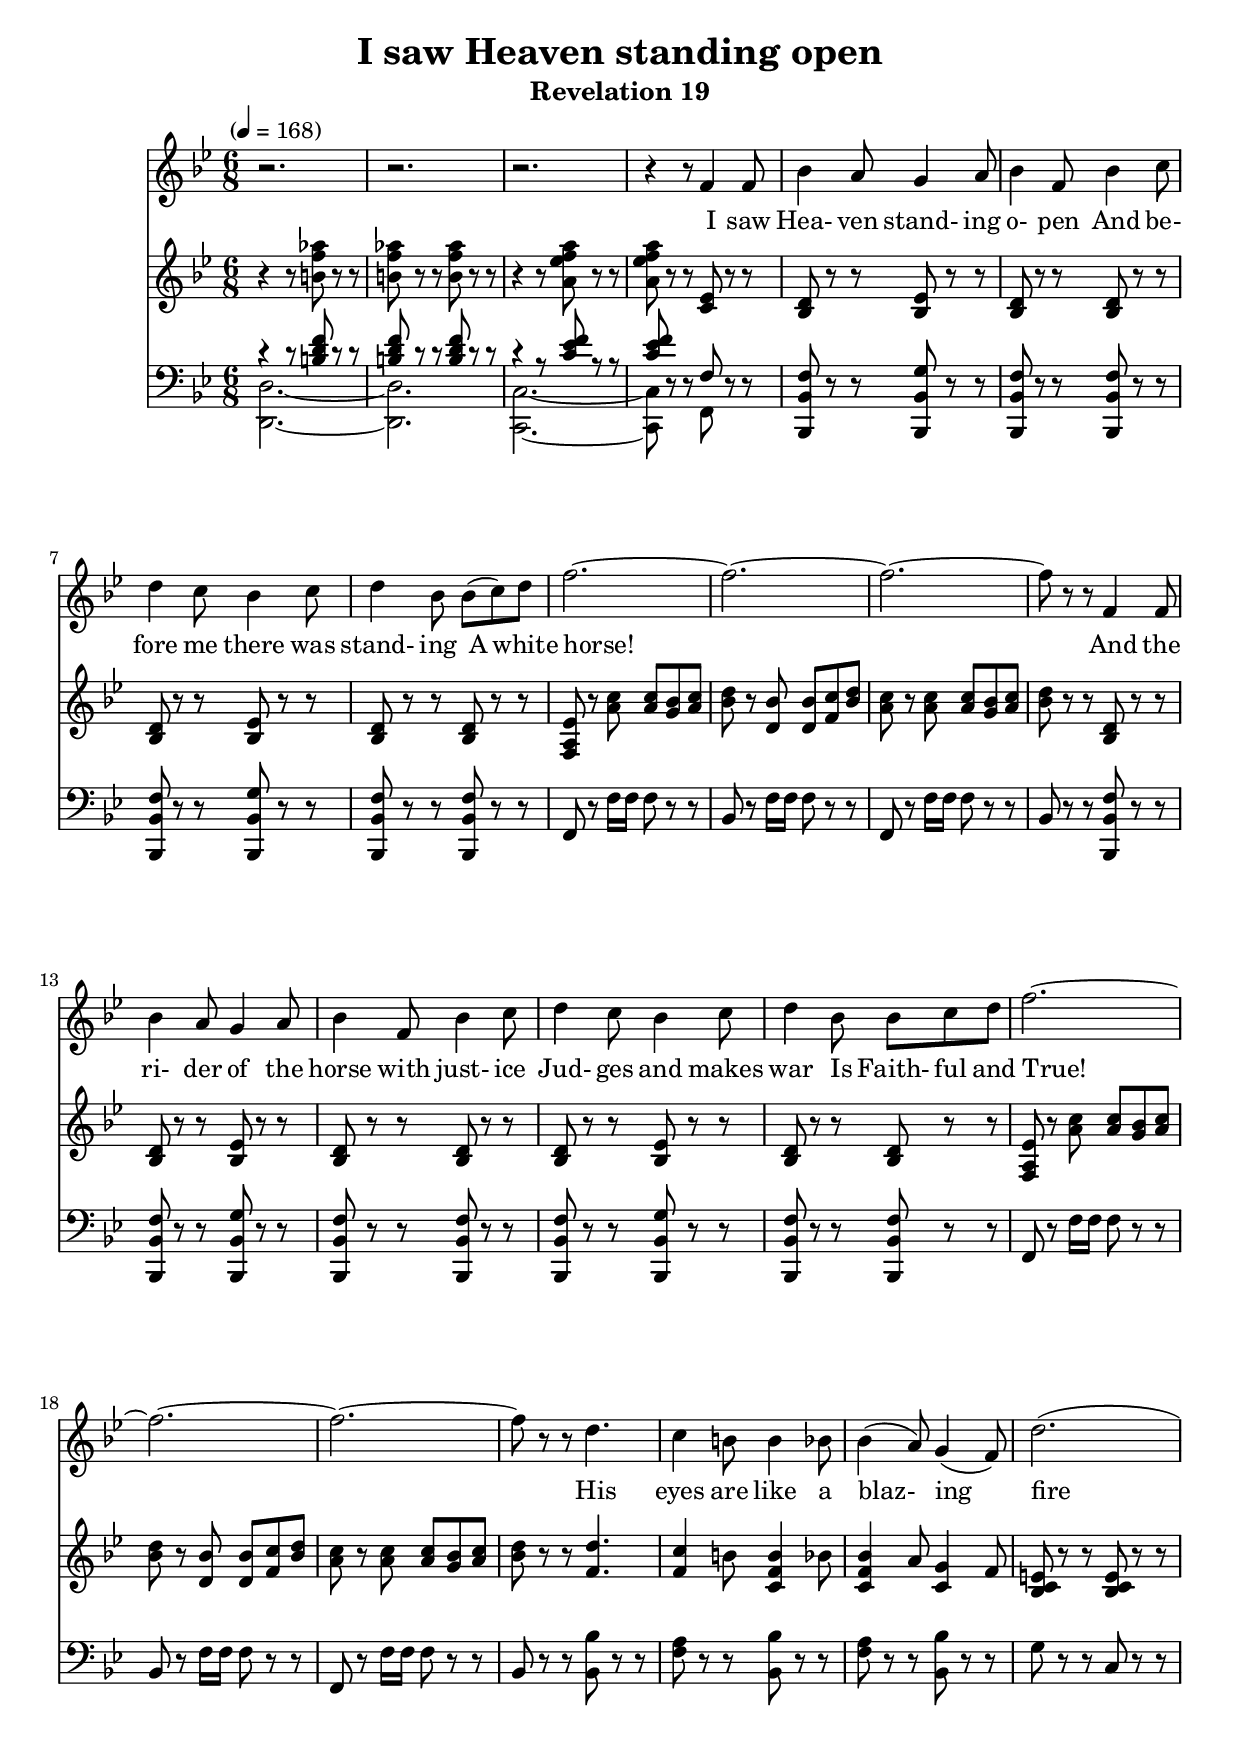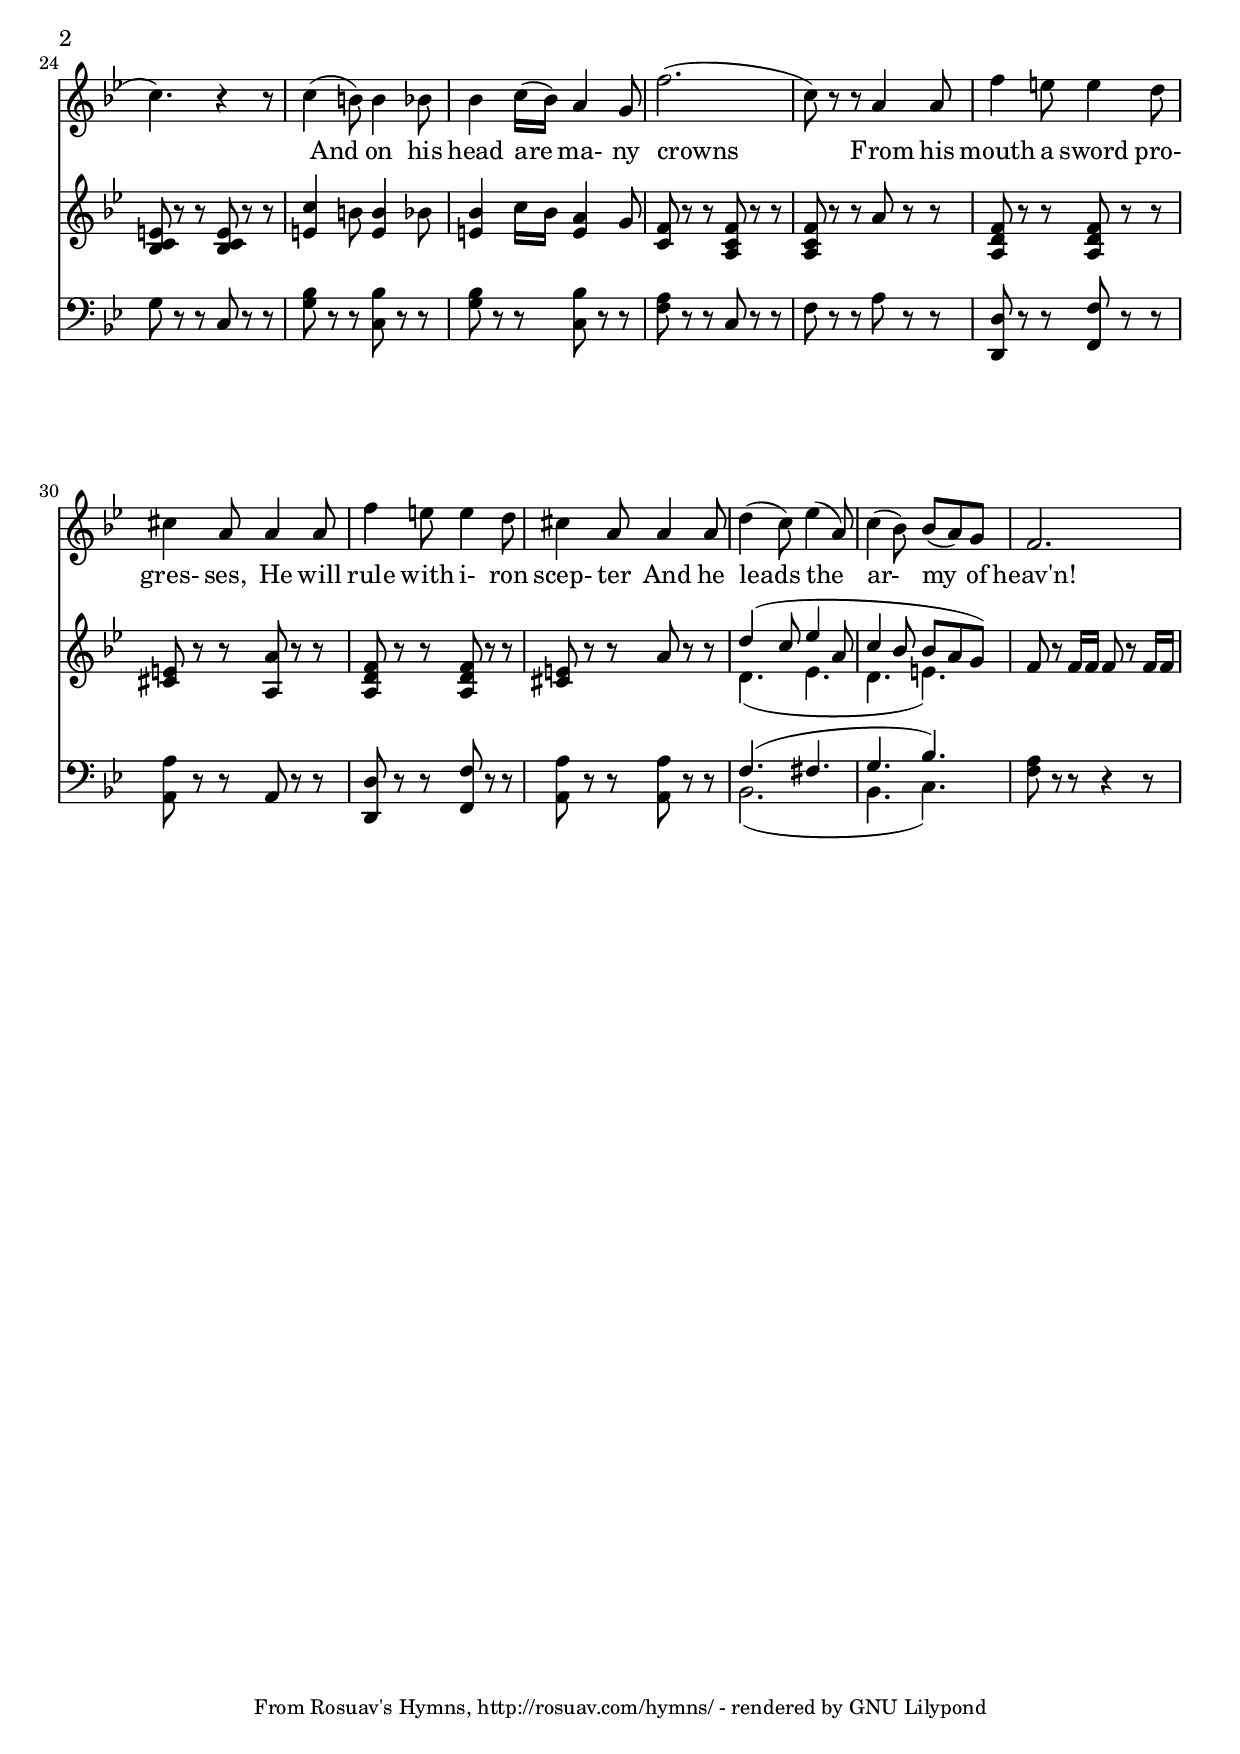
% Revelation 19: I saw heaven standing open
% Also 2 Peter 3:4, Philippians 2:10-11
\include "Hymnal.ly"

\header
{
	title="I saw Heaven standing open"
	subtitle="Revelation 19"
	% poet=""
	% composer=""
	% arranger=""
	% meter="" ??
	% piece="" ??
}

\score {
	<<
		\new ChordNames {
			\set chordChanges = ##t
			\transpose c c,
			\chordmode {
			}
		}
		\new Staff <<
			% Voice
			\set Staff.midiInstrument = "acoustic grand"
			\key bf \major
			\time 6/8
			\tempo "" 4 = 168
			\new Voice = "sops" \relative f' {
				r2. r r r4 r8
				f4 f8 bf4 a8 g4 a8 bf4 f8 bf4 c8 d4 c8 bf4 c8 d4 bf8 bf(c) d f2.~f~f~f8 r r
				f,4 f8 bf4 a8 g4 a8 bf4 f8 bf4 c8 d4 c8 bf4 c8 d4 bf8 bf c d f2.~f~f~f8 r r
				% [1]
				d4. c4 b8 b4 bf8 bf4(a8) g4(f8) d'2.(c4.) r4 r8
				c4(b8) b4 bf8 bf4 c16(bf) a4 g8 f'2.(c8) r r
				a4 a8 f'4 e8 e4 d8 cs4 a8 a4 a8 f'4 e8 e4 d8 cs4 a8
				a4 a8 d4(c8) ef4(a,8) c4(bf8) bf(a) g f2.
				% [2]
			}
			\addlyrics { \lyr \lyricmode {
				!I saw Hea- ven stand- ing o- pen
				!And be- fore me there was stand- ing
				!A white horse!
				!And the ri- der of the horse with just- ice
				!Jud- ges and makes war
				!Is Faith- ful and True!
				% [1]
				!His eyes are like a blaz- ing fire
				!And on his head are ma- ny crowns
				!From his mouth a sword pro- gres- ses,
				!He will rule with i- ron scep- ter
				!And he leads the ar- my of heav'n!
				% [2]
			} }
		>>
		% \new GrandStaff <<
			% Accompaniment
			\new Staff <<
				\set Staff.midiInstrument = "acoustic grand"
				\key bf \major
				\time 6/8
				\tempo "" 4 = 168
				\new Voice = "treble" \relative f' {
					r4 r8 <b f' af> r r <b f' af> r r <b f' af> r r
					r4 r8 <a ef' f a> r r <a ef' f a> r r <c, ef> r r
					<d bf> r r <ef bf> r r <d bf> r r <d bf> r r
					<d bf> r r <ef bf> r r <d bf> r r <d bf> r r
					<ef a, f> r <a c> <a c> <g bf> <a c>
					<bf d> r <bf d,> <bf d,> <c f,> <d bf>
					<c a> r <c a> <c a> <bf g> <c a> <d bf> r r
					<d, bf> r r
					<d bf> r r <ef bf> r r <d bf> r r <d bf> r r
					<d bf> r r <ef bf> r r <d bf> r r <d bf> r r
					<ef a, f> r <a c> <a c> <g bf> <a c>
					<bf d> r <bf d,> <bf d,> <c f,> <d bf>
					<c a> r <c a> <c a> <bf g> <c a> <d bf> r r
					% [1]
					<d f,>4. <c f,>4 b8 <b f c>4 bf8 <bf f c>4 a8 <g c,>4 f8
					<e c bf>8 r r <e c bf>8 r r <e c bf>8 r r <e c bf>8 r r
					<c' e,>4 b8 <b e,>4 bf8 <bf e,>4 c16 bf <a e>4 g8
					<f c> r r <f c a> r r <f c a> r r a r r
					<f d a> r r <f d a> r r <e cs> r r <a a,> r r
					<f d a> r r <f d a> r r <e cs> r r a r r
					<< { d4(c8 ef4 a,8 c4 bf8 bf a g) } \\ { d4.(ef d e) } >>
					f8 r f16 f f8 r f16 f
					% [2]
				}
			>>
			\new Staff <<
				\clef bass
				\key bf \major
				\new Voice = "bass" \relative c' {
					<< { r4 r8 <b d f> r r <b d f> r r <b d f> r r } \\ { <d, d,>2.~<d d,> } >>
					<< { r4 r8 <c' ef f> r r <c ef f> } \\ { <c, c,>2.~<c c,>8 } >>
					r8 r << f \\ f, >> r r
					<f' bf, bf,> r r <g bf, bf,> r r <f bf, bf,> r r <f bf, bf,> r r
					<f  bf, bf,> r r <g bf, bf,> r r <f bf, bf,> r r <f bf, bf,> r r
					f, r f'16 f f8 r r bf, r f'16 f f8 r r f, r f'16 f f8 r r bf, r r
					<f' bf, bf,> r r
					<f bf, bf,> r r <g bf, bf,> r r <f bf, bf,> r r <f bf, bf,> r r
					<f bf, bf,> r r <g bf, bf,> r r <f bf, bf,> r r <f bf, bf,> r r
					f, r f'16 f f8 r r bf, r f'16 f f8 r r f, r f'16 f f8 r r bf, r r
					% [1]
					<bf bf'> r r <f' a> r r <bf bf,> r r <f a> r r <bf bf,> r r
					g r r c, r r g' r r c, r r
					<bf' g> r r <bf c,> r r <bf g> r r <bf c,> r r
					<a f> r r c, r r f r r a r r
					<d, d,> r r <f f,> r r <a a,> r r a, r r <d d,> r r <f f,> r r
					<a a,> r r <a a,> r r
					<< { f4.(fs g bf) } \\ { bf,2.(bf4. c) } >>
					<a' f>8 r r r4 r8
					% [2]
				}
			>>
		% >>
	>>
	\layout { }
	\midi { \context { \ChordNameVoice \remove Note_performer } } % Stop chords from sounding in the MIDI
}
